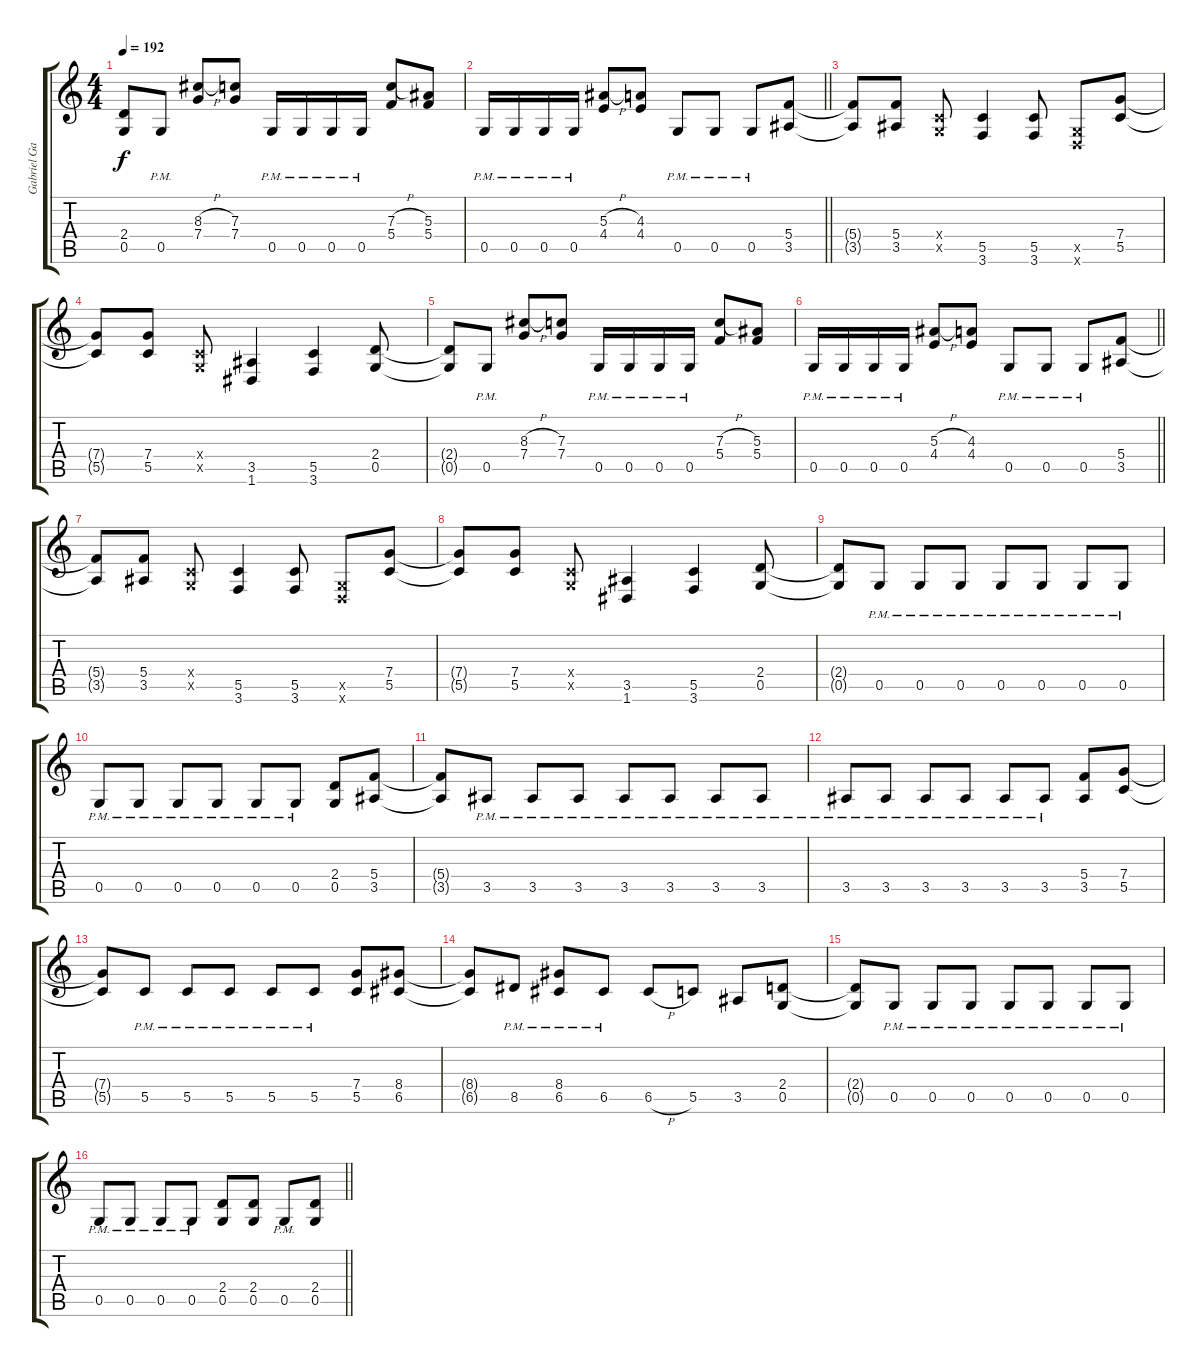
\track ("Gabriel Garcia" "Gabriel Ga") {instrument distortionguitar}
\staff {score tabs}
\tuning (D4 A3 F3 C3 G2 D2) {hide}
\ts (4 4)
\tempo 192
\clef g2
\ks c
(2.4{t} 0.5{t}).8{dy f} 0.5{pm}.8 (8.3{h} 7.4).8 (7.3 7.4).8 0.5{pm}.16 0.5{pm}.16 0.5{pm}.16 0.5{pm}.16 (7.3{h} 5.4).8 (5.3 5.4).8 |
\barLineRight lightlight
0.5{pm}.16 0.5{pm}.16 0.5{pm}.16 0.5{pm}.16 (5.3{h} 4.4).8 (4.3 4.4).8 0.5{pm}.8 0.5{pm}.8 0.5{pm}.8 (5.4 3.5).8 |
(5.4{t} 3.5{t}).8 (5.4 3.5).8 (0.4{x} 0.5{x}).8 (5.5 3.6).4 (5.5 3.6).8 (0.5{x} 0.6{x}).8 (7.4 5.5).8 |
(7.4{t} 5.5{t}).8 (7.4 5.5).8 (0.4{x} 0.5{x}).8 (3.5 1.6).4 (5.5 3.6).4 (2.4 0.5).8 |
(2.4{t} 0.5{t}).8 0.5{pm}.8 (8.3{h} 7.4).8 (7.3 7.4).8 0.5{pm}.16 0.5{pm}.16 0.5{pm}.16 0.5{pm}.16 (7.3{h} 5.4).8 (5.3 5.4).8 |
\barLineRight lightlight
0.5{pm}.16 0.5{pm}.16 0.5{pm}.16 0.5{pm}.16 (5.3{h} 4.4).8 (4.3 4.4).8 0.5{pm}.8 0.5{pm}.8 0.5{pm}.8 (5.4 3.5).8 |
(5.4{t} 3.5{t}).8 (5.4 3.5).8 (0.4{x} 0.5{x}).8 (5.5 3.6).4 (5.5 3.6).8 (0.5{x} 0.6{x}).8 (7.4 5.5).8 |
(7.4{t} 5.5{t}).8 (7.4 5.5).8 (0.4{x} 0.5{x}).8 (3.5 1.6).4 (5.5 3.6).4 (2.4 0.5).8 |
(2.4{t} 0.5{t}).8 0.5{pm}.8 0.5{pm}.8 0.5{pm}.8 0.5{pm}.8 0.5{pm}.8 0.5{pm}.8 0.5{pm}.8 |
0.5{pm}.8 0.5{pm}.8 0.5{pm}.8 0.5{pm}.8 0.5{pm}.8 0.5{pm}.8 (2.4 0.5).8 (5.4 3.5).8 |
(5.4{t} 3.5{t}).8 3.5{pm}.8 3.5{pm}.8 3.5{pm}.8 3.5{pm}.8 3.5{pm}.8 3.5{pm}.8 3.5{pm}.8 |
3.5{pm}.8 3.5{pm}.8 3.5{pm}.8 3.5{pm}.8 3.5{pm}.8 3.5{pm}.8 (5.4 3.5).8 (7.4 5.5).8 |
(7.4{t} 5.5{t}).8 5.5{pm}.8 5.5{pm}.8 5.5{pm}.8 5.5{pm}.8 5.5{pm}.8 (7.4 5.5).8 (8.4 6.5).8 |
(8.4{t} 6.5{t}).8 8.5{pm}.8 (8.4{pm} 6.5{pm}).8 6.5{pm}.8 6.5{h}.8 5.5.8 3.5.8 (2.4 0.5).8 |
(2.4{t} 0.5{t}).8 0.5{pm}.8 0.5{pm}.8 0.5{pm}.8 0.5{pm}.8 0.5{pm}.8 0.5{pm}.8 0.5{pm}.8 |
\barLineRight lightlight
0.5{pm}.8 0.5{pm}.8 0.5{pm}.8 0.5{pm}.8 (2.4 0.5).8 (2.4 0.5).8 0.5{pm}.8 (2.4 0.5).8
